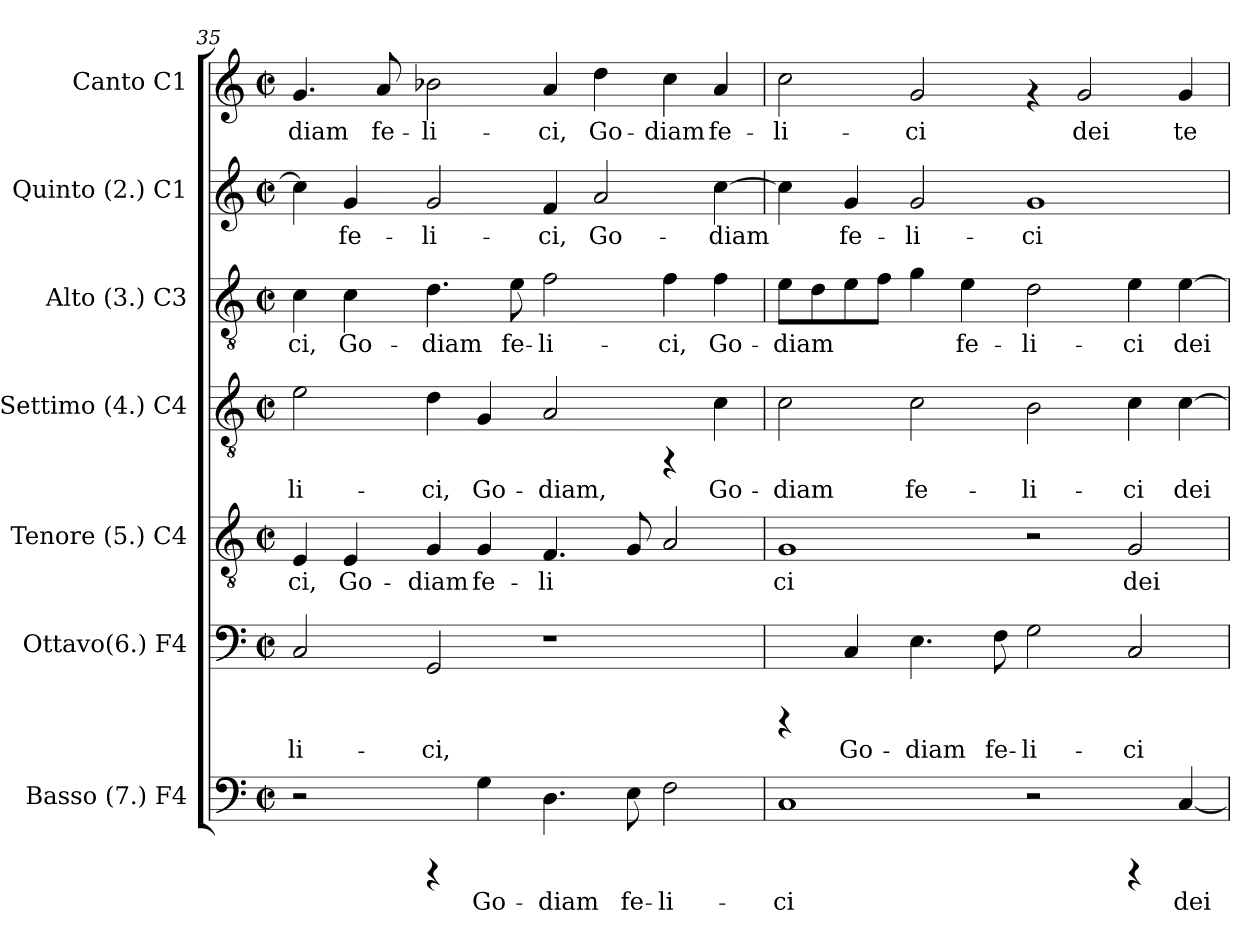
**kern	**text	**kern	**text	**kern	**text	**kern	**text	**kern	**text	**kern	**text	**kern	**text
*part7	*part7	*part6	*part6	*part5	*part5	*part4	*part4	*part3	*part3	*part2	*part2	*part1	*part1
*staff7	*staff7	*staff6	*staff6	*staff5	*staff5	*staff4	*staff4	*staff3	*staff3	*staff2	*staff2	*staff1	*staff1
*I"Basso (7.)  F4	*	*I"Ottavo(6.)  F4	*	*I"Tenore (5.)  C4	*	*I"Settimo (4.)  C4	*	*I"Alto (3.)  C3	*	*I"Quinto (2.)  C1	*	*I"Canto  C1	*
*	*	*	*	*I'T	*	*	*	*I'A	*	*	*	*I'C	*
!!LO:LB:g=z
*clefF4	*	*clefF4	*	*clefGv2	*	*clefGv2	*	*clefGv2	*	*clefG2	*	*clefG2	*
*k[]	*	*k[]	*	*k[]	*	*k[]	*	*k[]	*	*k[]	*	*k[]	*
*C:	*	*C:	*	*C:	*	*C:	*	*C:	*	*C:	*	*C:	*
*M2/2	*	*M2/2	*	*M2/2	*	*M2/2	*	*M2/2	*	*M2/2	*	*M2/2	*
*met(c|)	*	*met(c|)	*	*met(c|)	*	*met(c|)	*	*met(c|)	*	*met(c|)	*	*met(c|)	*
=35	=35	=35	=35	=35	=35	=35	=35	=35	=35	=35	=35	=35	=35
!	!	!	!LO:LY:b:cj	!	!LO:LY:b:cj	!	!LO:LY:b:cj	!	!LO:LY:b:cj	!	!LO:LY:b:cj	!	!LO:LY:b:cj
2r	.	2C/	-li-	4E/	-ci,	2e\	-li-	4c\	-ci,	4cc\]	.	4.g/	-diam
!	!	!	!	!	!LO:LY:b:cj	!	!	!	!LO:LY:b:cj	!	!LO:LY:b:cj	!	!
.	.	.	.	4E/	Go-	.	.	4c\	Go-	4g/	fe-	.	.
!	!	!	!	!	!	!	!	!	!	!	!	!	!LO:LY:b:cj
.	.	.	.	.	.	.	.	.	.	.	.	8a/	fe-
!	!	!	!LO:LY:b:cj	!	!LO:LY:b:cj	!	!LO:LY:b:cj	!	!LO:LY:b:cj	!	!LO:LY:b:cj	!	!LO:LY:b:cj
4rCCC	.	2GG/	-ci,	4G/	-diam	4d\	-ci,	4.d\	-diam	2g/	-li-	2b-X\	-li-
!	!LO:LY:b:cj	!	!	!	!LO:LY:b:cj	!	!LO:LY:b:cj	!	!	!	!	!	!
4G\	Go-	.	.	4G/	fe-	4G/	Go-	.	.	.	.	.	.
!	!	!	!	!	!	!	!	!	!LO:LY:b:cj	!	!	!	!
.	.	.	.	.	.	.	.	8e\	fe-	.	.	.	.
!	!LO:LY:b:cj	!	!	!	!LO:LY:b:cj	!	!LO:LY:b:cj	!	!LO:LY:b:cj	!	!LO:LY:b:cj	!	!LO:LY:b:cj
4.D\	-diam	1r	.	4.F/	-li-	2A/	-diam,	2f\	-li-	4f/	-ci,	4a/	-ci,
!	!	!	!	!	!	!	!	!	!	!	!LO:LY:b:cj	!	!LO:LY:b:cj
.	.	.	.	.	.	.	.	.	.	2a/	Go-	4dd\	Go-
!	!LO:LY:b:cj	!	!	!	!LO:LY:b:cj	!	!	!	!	!	!	!	!
8E\	fe-	.	.	8G/	--	.	.	.	.	.	.	.	.
!	!LO:LY:b:cj	!	!	!	!LO:LY:b:cj	!	!	!	!LO:LY:b:cj	!	!	!	!LO:LY:b:cj
2F\	-li-	.	.	2A/	--	4rFF	.	4f\	-ci,	.	.	4cc\	-diam
!	!	!	!	!	!	!	!LO:LY:b:cj	!	!LO:LY:b:cj	!	!LO:LY:b:cj	!	!LO:LY:b:cj
.	.	.	.	.	.	4c\	Go-	4f\	Go-	[>4cc\	-diam	4a/	fe-
=36	=36	=36	=36	=36	=36	=36	=36	=36	=36	=36	=36	=36	=36
!	!LO:LY:b:cj	!	!	!	!LO:LY:b:cj	!	!LO:LY:b:cj	!	!LO:LY:b:cj	!	!LO:LY:b:cj	!	!LO:LY:b:cj
1C	-ci	4rCCC	.	1G	-ci	2c\	-diam	8e\L	-diam	4cc\]	.	2cc\	-li-
!	!	!	!	!	!	!	!	!	!LO:LY:b:cj	!	!	!	!
.	.	.	.	.	.	.	.	8d\	.	.	.	.	.
!	!	!	!LO:LY:b:cj	!	!	!	!	!	!LO:LY:b:cj	!	!LO:LY:b:cj	!	!
.	.	4C/	Go-	.	.	.	.	8e\	.	4g/	fe-	.	.
!	!	!	!	!	!	!	!	!	!LO:LY:b:cj	!	!	!	!
.	.	.	.	.	.	.	.	8f\J	.	.	.	.	.
!	!	!	!LO:LY:b:cj	!	!	!	!LO:LY:b:cj	!	!LO:LY:b:cj	!	!LO:LY:b:cj	!	!LO:LY:b:cj
.	.	4.E\	-diam	.	.	2c\	fe-	4g\	.	2g/	-li-	2g/	-ci
!	!	!	!	!	!	!	!	!	!LO:LY:b:cj	!	!	!	!
.	.	.	.	.	.	.	.	4e\	fe-	.	.	.	.
!	!	!	!LO:LY:b:cj	!	!	!	!	!	!	!	!	!	!
.	.	8F\	fe-	.	.	.	.	.	.	.	.	.	.
!	!	!	!LO:LY:b:cj	!	!	!	!LO:LY:b:cj	!	!LO:LY:b:cj	!	!LO:LY:b:cj	!	!
2r	.	2G\	-li-	2r	.	2B\	-li-	2d\	-li-	1g	-ci	4rf	.
!	!	!	!	!	!	!	!	!	!	!	!	!	!LO:LY:b:cj
.	.	.	.	.	.	.	.	.	.	.	.	2g/	dei
!	!	!	!LO:LY:b:cj	!	!LO:LY:b:cj	!	!LO:LY:b:cj	!	!LO:LY:b:cj	!	!	!	!
4rCCC	.	2C/	-ci	2G/	dei	4c\	-ci	4e\	-ci	.	.	.	.
!	!LO:LY:b:cj	!	!	!	!	!	!LO:LY:b:cj	!	!LO:LY:b:cj	!	!	!	!LO:LY:b:cj
[<4C/	dei	.	.	.	.	[>4c\	dei	[>4e\	dei	.	.	4g/	te-
=	=	=	=	=	=	=	=	=	=	=	=	=	=
*-	*-	*-	*-	*-	*-	*-	*-	*-	*-	*-	*-	*-	*-
